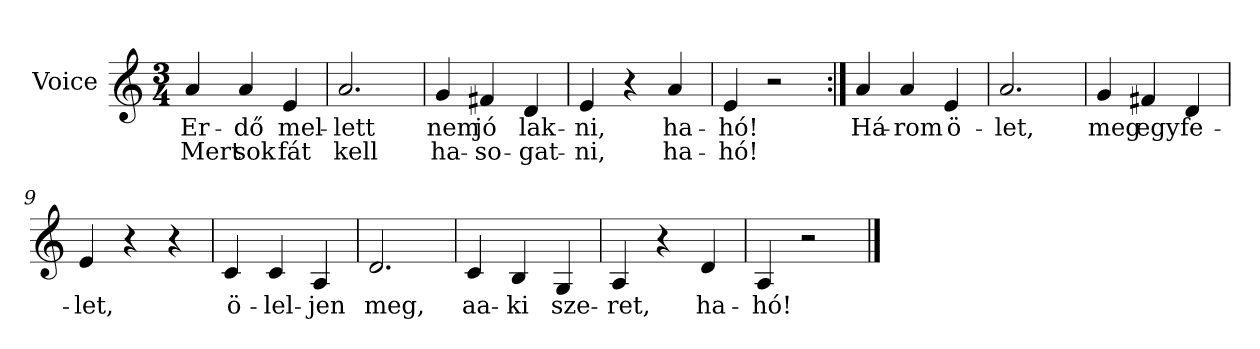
**kern	**text	**text
*part1	*part1	*part1
*staff1	*staff1	*staff1
*I"Voice	*	*
*clefG2	*	*
*k[]	*	*
*C:	*	*
*M3/4	*	*
=1	=1	=1
4a/	Er-	Mert
4a/	-dő	sok
4e/	mel-	fát
=2	=2	=2
2.a/	-lett	kell
=3	=3	=3
4g/	nem	ha-
4f#X/	jó	-so-
4d/	lak-	-gat-
=4	=4	=4
4e/	-ni,	-ni,
4r	.	.
4a/	ha-	ha-
=5	=5	=5
4e/	-hó!	-hó!
2r	.	.
=6:|!	=6:|!	=6:|!
4a/	Há-	.
4a/	-rom	.
4e/	ö-	.
=7	=7	=7
2.a/	-let,	.
=8	=8	=8
4g/	meg	.
4f#X/	egy	.
4d/	fe-	.
=9	=9	=9
4e/	-let,	.
4r	.	.
4r	.	.
=10	=10	=10
4c/	ö-	.
4c/	-lel-	.
4A/	-jen	.
=11	=11	=11
2.d/	meg,	.
=12	=12	=12
4c/	aa-	.
4B/	-ki	.
4G/	sze-	.
=13	=13	=13
4A/	-ret,	.
4r	.	.
4d/	ha-	.
=14	=14	=14
4A/	-hó!-	.
2r	.	.
==	==	==
*-	*-	*-
